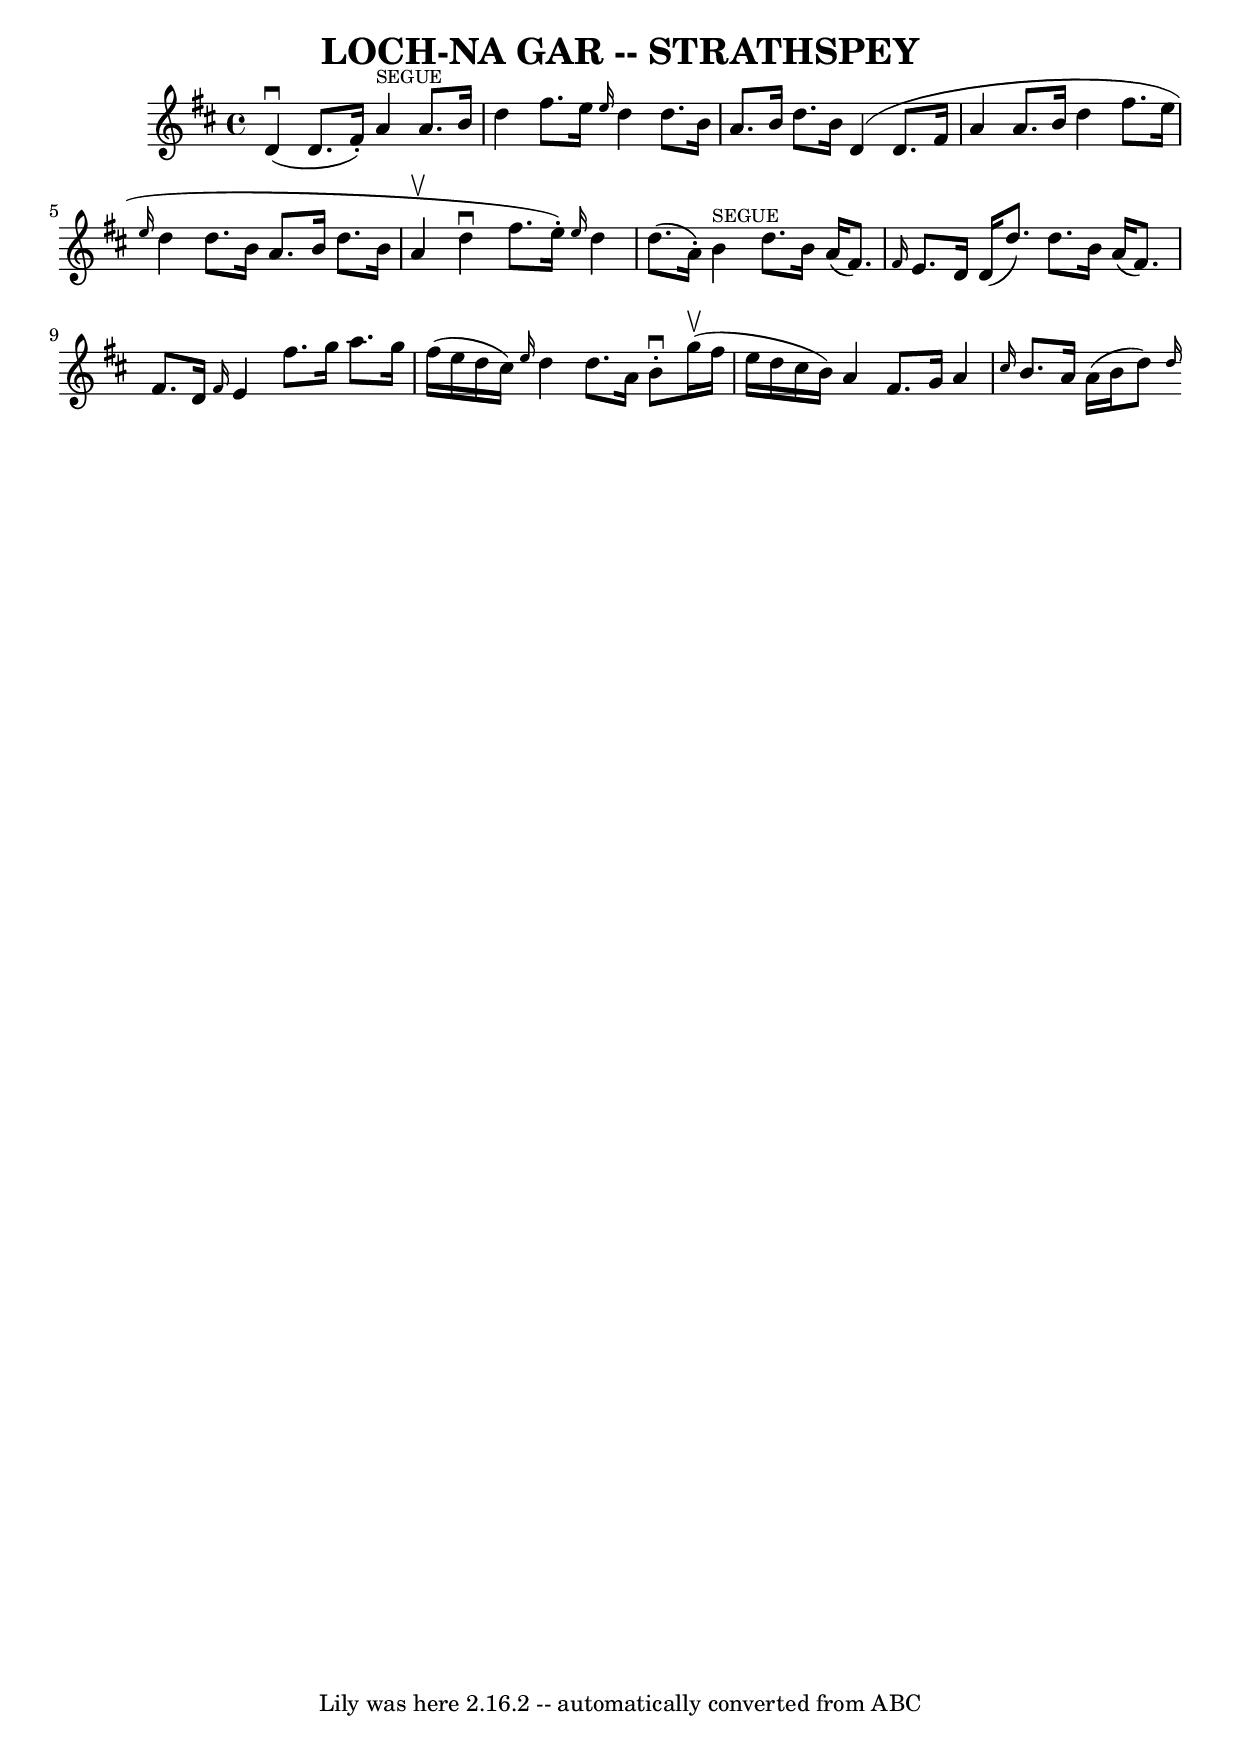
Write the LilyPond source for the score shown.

\version "2.7.40"
\include "Mammoth.ily"
\header {
	book = "Ryan's Mammoth Collection of Fiddle Tunes"
	crossRefNumber = "1"
	footnotes = ""
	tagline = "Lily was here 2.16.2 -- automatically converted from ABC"
	title = "LOCH-NA GAR -- STRATHSPEY"
}
voicedefault =  {
\set Score.defaultBarType = "empty"

 \override Staff.TimeSignature #'style = #'C
 \time 4/4 % %slurgraces 1
 \key d \major d'4 (^\downbow d'8. (fis'16 -.) a'4^\segue   
a'8. b'16    |
 d''4 fis''8. e''16  \grace { e''16  }   
d''4 d''8. b'16    |
 a'8. b'16 d''8. b'16 d'4 
(d'8. fis'16 a'4 a'8. b'16    |
 d''4 fis''8.    
e''16  \grace { e''16  } d''4 d''8. b'16    |
 a'8.    
b'16 d''8. b'16 a'4 (^\upbow   |
 d''4^\downbow   
fis''8. (e''16 -.) \grace { e''16  } d''4 d''8. (a'16 -.)   
|
 b'4^\segue d''8. b'16 a'16 ((fis'8.) \grace {  
 fis'16  } e'8. d'16 d'16 (d''8.) d''8. b'16    |
   
a'16 (fis'8.) fis'8. d'16  \grace { fis'16  } e'4 fis''8.    
g''16    |
 a''8. g''16 fis''16 (e''16 d''16 cis''16  
-) \grace { e''16  } d''4 d''8. a'16    |
 b'8^\downbow-.   
 g''16 (^\upbow fis''16 e''16 d''16 cis''16 b'16) a'4    
fis'8. g'16    |
 a'4  \grace { cis''16  } b'8. a'16    
a'16 (b'16 d''8)   \grace { d''16 (}   
}

\score{
    <<

	\context Staff="default"
	{
	    \voicedefault 
	}

    >>
	\layout {
	}
	\midi {}
}
